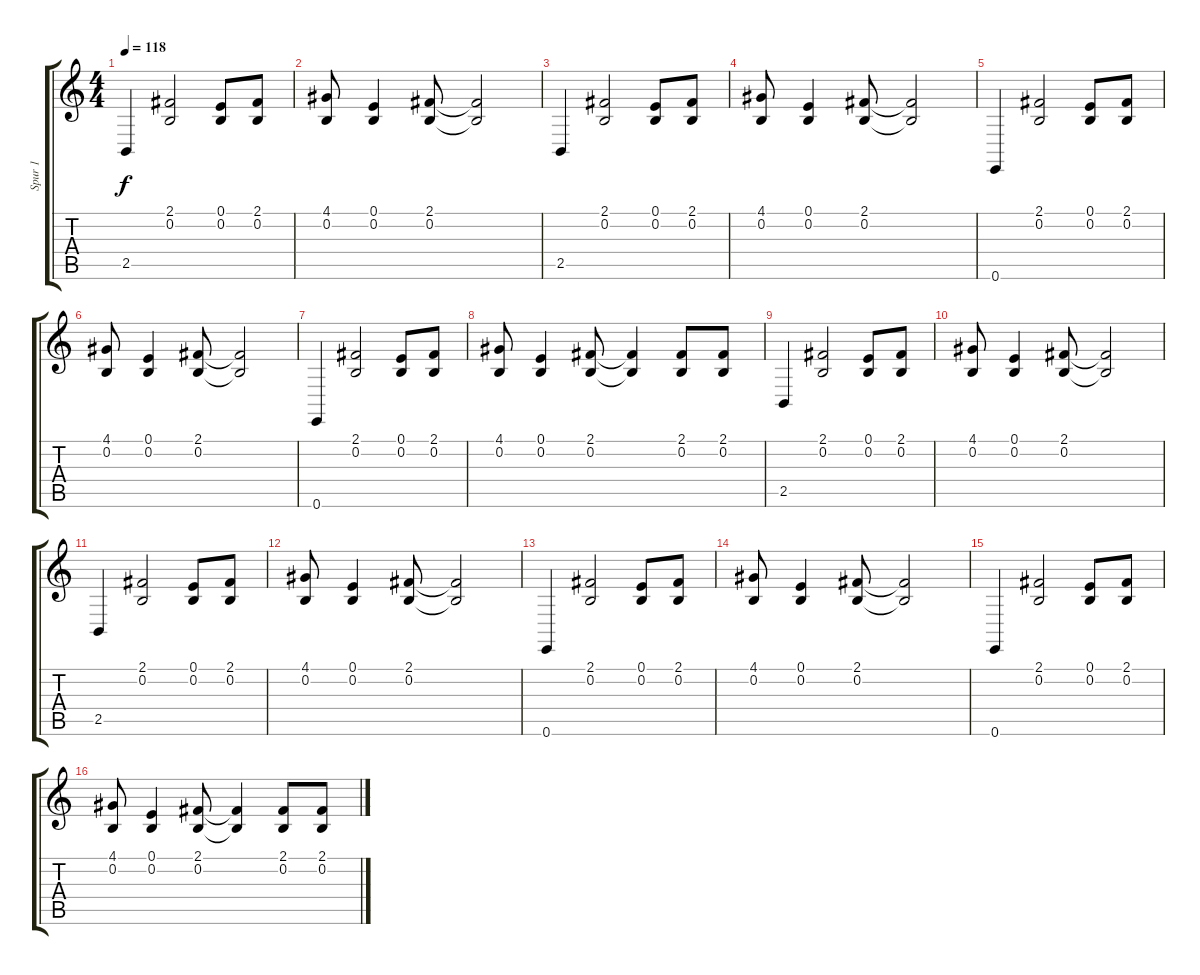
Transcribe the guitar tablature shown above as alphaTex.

\track ("Spur 1" "Spur 1") {instrument acousticgrandpiano}
\staff {score tabs}
\tuning (E4 B3 G3 D3 A2 E2) {hide}
\ts (4 4)
\tempo 118
\clef g2
\ks c
2.5.4{dy f instrument synthbrass1} (2.1 0.2).2 (0.1 0.2).8 (2.1 0.2).8 |
(4.1 0.2).8 (0.1 0.2).4 (2.1 0.2).8 (2.1{t} 0.2{t}).2 |
2.5.4 (2.1 0.2).2 (0.1 0.2).8 (2.1 0.2).8 |
(4.1 0.2).8 (0.1 0.2).4 (2.1 0.2).8 (2.1{t} 0.2{t}).2 |
0.6.4 (2.1 0.2).2 (0.1 0.2).8 (2.1 0.2).8 |
(4.1 0.2).8 (0.1 0.2).4 (2.1 0.2).8 (2.1{t} 0.2{t}).2 |
0.6.4 (2.1 0.2).2 (0.1 0.2).8 (2.1 0.2).8 |
(4.1 0.2).8 (0.1 0.2).4 (2.1 0.2).8 (2.1{t} 0.2{t}).4 (2.1 0.2).8 (2.1 0.2).8 |
2.5.4{instrument synthbrass2} (2.1 0.2).2 (0.1 0.2).8 (2.1 0.2).8 |
(4.1 0.2).8 (0.1 0.2).4 (2.1 0.2).8 (2.1{t} 0.2{t}).2 |
2.5.4 (2.1 0.2).2 (0.1 0.2).8 (2.1 0.2).8 |
(4.1 0.2).8 (0.1 0.2).4 (2.1 0.2).8 (2.1{t} 0.2{t}).2 |
0.6.4 (2.1 0.2).2 (0.1 0.2).8 (2.1 0.2).8 |
(4.1 0.2).8 (0.1 0.2).4 (2.1 0.2).8 (2.1{t} 0.2{t}).2 |
0.6.4 (2.1 0.2).2 (0.1 0.2).8 (2.1 0.2).8 |
(4.1 0.2).8 (0.1 0.2).4 (2.1 0.2).8 (2.1{t} 0.2{t}).4 (2.1 0.2).8 (2.1 0.2).8
